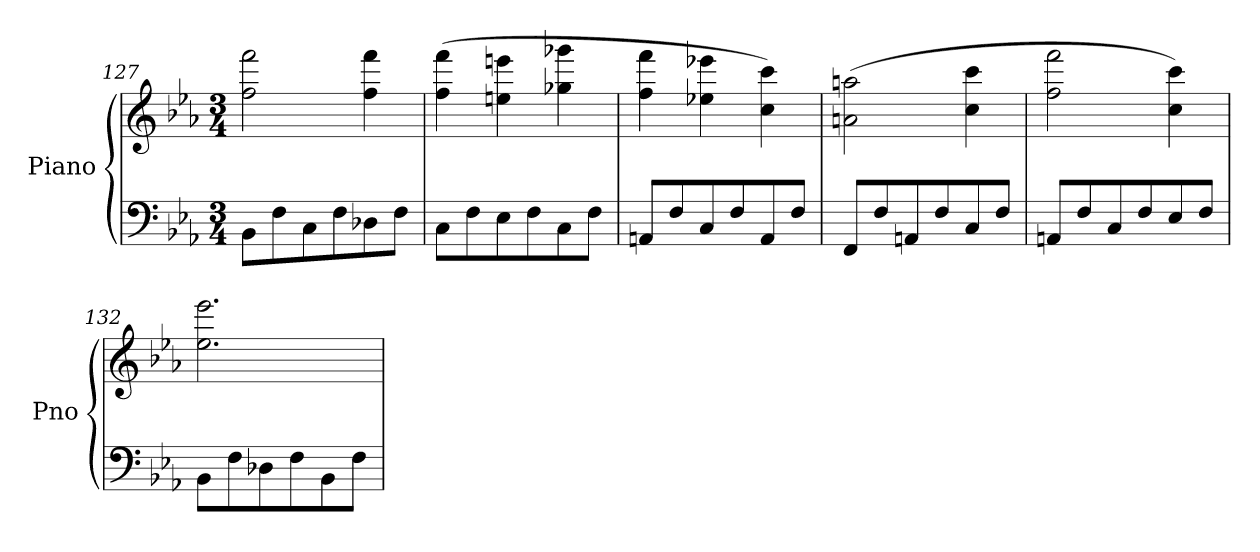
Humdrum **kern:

**kern	**kern
*part1	*part1
*staff2	*staff1
*I"Piano	*
*I'Pno	*
*clefF4	*clefG2
*k[b-e-a-]	*k[b-e-a-]
*M3/4	*M3/4
=127	=127
8BB-\L	2ff\ 2fff\
8F\	.
8C\	.
8F\	.
8D-X\	4ff\ 4fff\
8F\J	.
=128	=128
8C\L	(4ff\ 4fff\
8F\	.
8E-\	4een\ 4eeen\
8F\	.
8C\	4gg-X\ 4ggg-X\
8F\J	.
=129	=129
8AAn/L	4ff\ 4fff\
8F/	.
8C/	4ee-X\ 4eee-X\
8F/	.
8AA/	4cc\ 4ccc\)
8F/J	.
=130	=130
8FF/L	(2an\ 2aan\
8F/	.
8AAn/	.
8F/	.
8C/	4cc\ 4ccc\
8F/J	.
=131	=131
8AAn/L	2ff\ 2fff\
8F/	.
8C/	.
8F/	.
8E-/	4cc\ 4ccc\)
8F/J	.
!!LO:LB:g=z
=132	=132
8BB-\L	2.ee-\ 2.eee-\
8F\	.
8D-X\	.
8F\	.
8BB-\	.
8F\J	.
=	=
*-	*-
